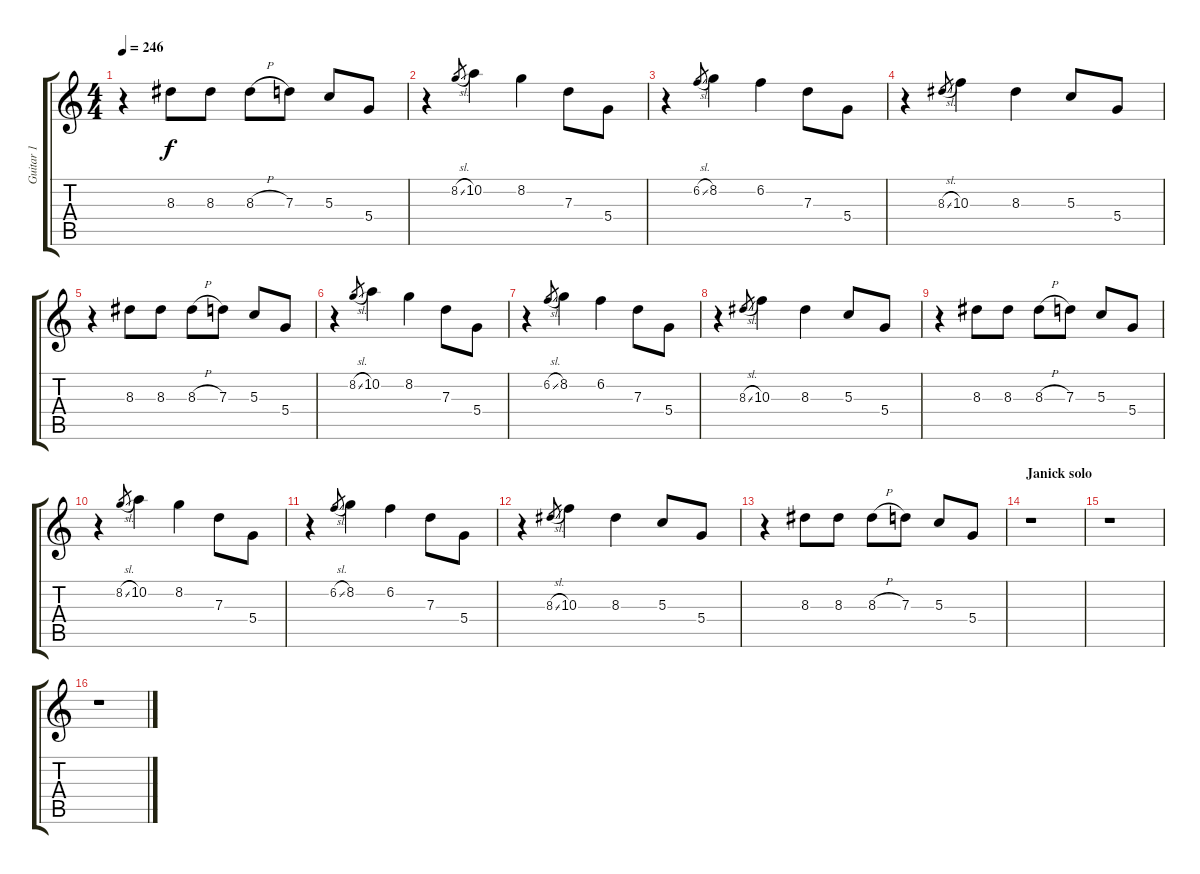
\track ("Guitar 1" "Guitar 1") {instrument distortionguitar}
\staff {score tabs}
\tuning (E4 B3 G3 D3 A2 E2) {hide}
\ts (4 4)
\tempo 246
\clef g2
\ks c
r.4{dy f} 8.3.8 8.3.8 8.3{h}.8 7.3.8 5.3.8 5.4.8 |
r.4 8.2{sl}.8{gr} 10.2.4 8.2.4 7.3.8 5.4.8 |
r.4 6.2{sl}.8{gr} 8.2.4 6.2.4 7.3.8 5.4.8 |
r.4 8.3{sl}.8{gr} 10.3.4 8.3.4 5.3.8 5.4.8 |
r.4 8.3.8 8.3.8 8.3{h}.8 7.3.8 5.3.8 5.4.8 |
r.4 8.2{sl}.8{gr} 10.2.4 8.2.4 7.3.8 5.4.8 |
r.4 6.2{sl}.8{gr} 8.2.4 6.2.4 7.3.8 5.4.8 |
r.4 8.3{sl}.8{gr} 10.3.4 8.3.4 5.3.8 5.4.8 |
r.4 8.3.8 8.3.8 8.3{h}.8 7.3.8 5.3.8 5.4.8 |
r.4 8.2{sl}.8{gr} 10.2.4 8.2.4 7.3.8 5.4.8 |
r.4 6.2{sl}.8{gr} 8.2.4 6.2.4 7.3.8 5.4.8 |
r.4 8.3{sl}.8{gr} 10.3.4 8.3.4 5.3.8 5.4.8 |
r.4 8.3.8 8.3.8 8.3{h}.8 7.3.8 5.3.8 5.4.8 |
\section ("" "Janick solo")
r.1 |
r.1 |
r.1
